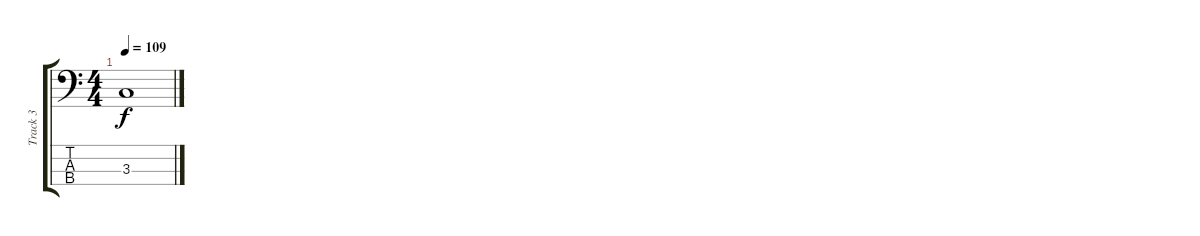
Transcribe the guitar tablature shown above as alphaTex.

\track ("Track 3" "Track 3") {instrument electricbassfinger}
\staff {score tabs}
\tuning (G2 D2 A1 E1) {hide}
\ts (4 4)
\tempo 109
\clef f4
\ks c
3.3.1{dy f}
